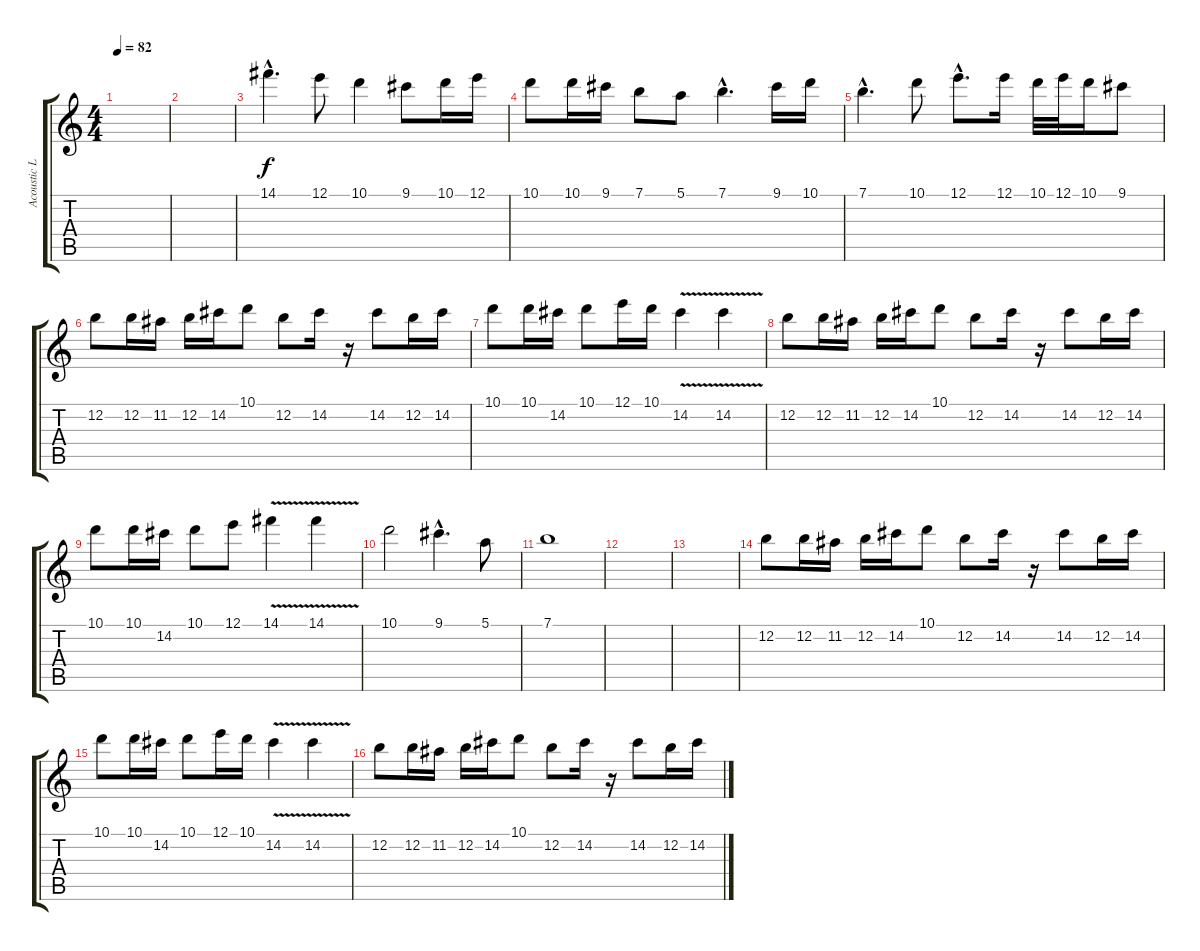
\track ("Acoustic Lead" "Acoustic L") {instrument acousticguitarsteel}
\staff {score tabs}
\tuning (E4 B3 G3 D3 A2 E2) {hide}
\ts (4 4)
\tempo 82
\clef g2
\ks c
|
|
14.1{hac}.4{d} 12.1.8 10.1.4 9.1.8 10.1.16 12.1.16 |
10.1.8 10.1.16 9.1.16 7.1.8 5.1.8 7.1{hac}.4{d} 9.1.16 10.1.16 |
7.1{hac}.4{d} 10.1.8 12.1{hac}.8{d} 12.1.16 10.1.32 12.1.32 10.1.16 9.1.8 |
12.2.8 12.2.16 11.2.16 12.2.16 14.2.16 10.1.8 12.2.8 14.2.16 r.16 14.2.8 12.2.16 14.2.16 |
10.1.8 10.1.16 14.2.16 10.1.8 12.1.16 10.1.16 14.2{v}.4 14.2{v}.4 |
12.2.8 12.2.16 11.2.16 12.2.16 14.2.16 10.1.8 12.2.8 14.2.16 r.16 14.2.8 12.2.16 14.2.16 |
10.1.8 10.1.16 14.2.16 10.1.8 12.1.8 14.1{v}.4 14.1{v}.4 |
10.1.2 9.1{hac}.4{d} 5.1.8 |
7.1.1 |
|
|
12.2.8 12.2.16 11.2.16 12.2.16 14.2.16 10.1.8 12.2.8 14.2.16 r.16 14.2.8 12.2.16 14.2.16 |
10.1.8 10.1.16 14.2.16 10.1.8 12.1.16 10.1.16 14.2{v}.4 14.2{v}.4 |
12.2.8 12.2.16 11.2.16 12.2.16 14.2.16 10.1.8 12.2.8 14.2.16 r.16 14.2.8 12.2.16 14.2.16
